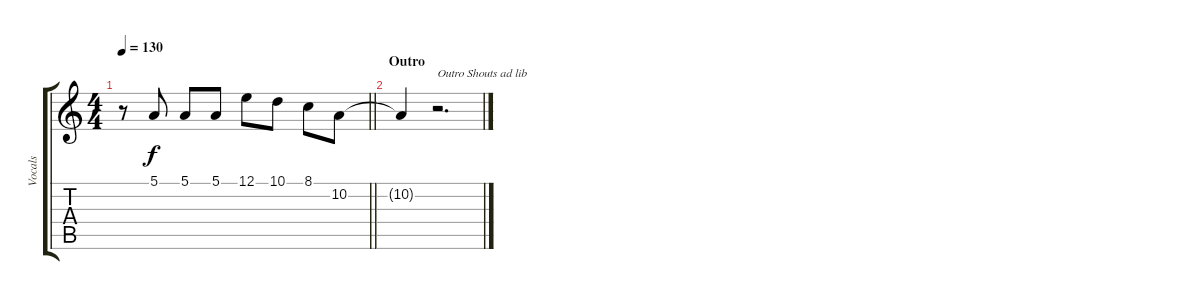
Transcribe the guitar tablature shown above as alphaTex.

\track ("Vocals" "Vocals") {instrument vibraphone}
\staff {score tabs}
\tuning (E4 B3 G3 D3 A2 E2) {hide}
\ts (4 4)
\tempo 130
\clef g2
\barLineRight lightlight
\ks c
r.8{dy f} 5.1.8 5.1.8 5.1.8 12.1.8 10.1.8 8.1.8 10.2.8 |
\section ("" "Outro")
10.2{t}.4 r.2{d txt "Outro Shouts ad lib"}
